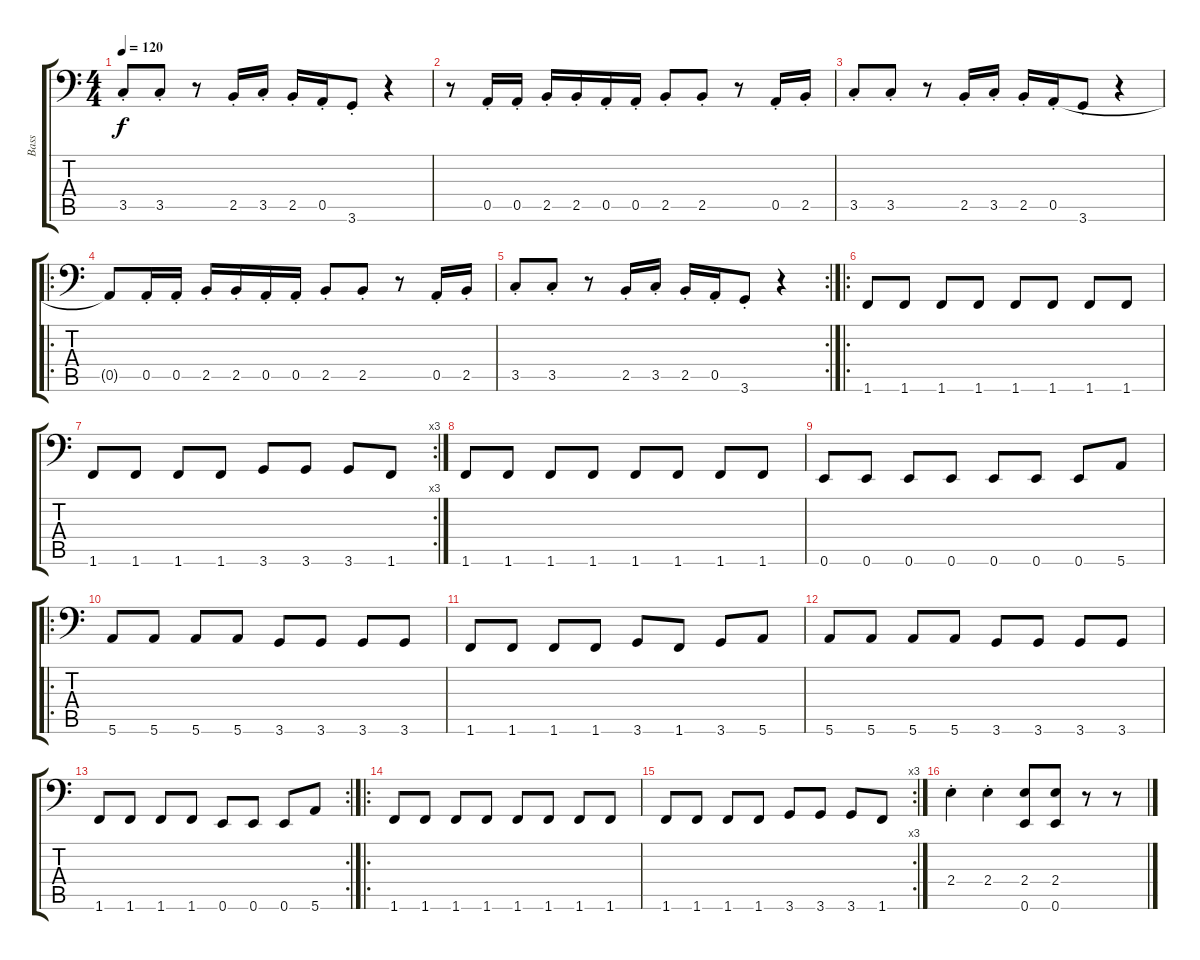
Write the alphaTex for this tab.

\track ("Bass" "Bass") {instrument synthbass1}
\staff {score tabs}
\tuning (E3 B2 G2 D2 A1 E1) {hide}
\ts (4 4)
\tempo 120
\clef f4
\ks c
3.5{st}.8{dy f} 3.5{st}.8 r.8 2.5{st}.16 3.5{st}.16 2.5{st}.16 0.5{st}.16 3.6{st}.8 r.4 |
r.8 0.5{st}.16 0.5{st}.16 2.5{st}.16 2.5{st}.16 0.5{st}.16 0.5{st}.16 2.5{st}.8 2.5{st}.8 r.8 0.5{st}.16 2.5{st}.16 |
3.5{st}.8 3.5{st}.8 r.8 2.5{st}.16 3.5{st}.16 2.5{st}.16 0.5{st}.16 3.6{st}.8 r.4 |
\ro
0.5{t}.8 0.5{st}.16 0.5{st}.16 2.5{st}.16 2.5{st}.16 0.5{st}.16 0.5{st}.16 2.5{st}.8 2.5{st}.8 r.8 0.5{st}.16 2.5{st}.16 |
\rc 2
3.5{st}.8 3.5{st}.8 r.8 2.5{st}.16 3.5{st}.16 2.5{st}.16 0.5{st}.16 3.6{st}.8 r.4 |
\ro
1.6.8 1.6.8 1.6.8 1.6.8 1.6.8 1.6.8 1.6.8 1.6.8 |
\rc 3
1.6.8 1.6.8 1.6.8 1.6.8 3.6.8 3.6.8 3.6.8 1.6.8 |
1.6.8 1.6.8 1.6.8 1.6.8 1.6.8 1.6.8 1.6.8 1.6.8 |
0.6.8 0.6.8 0.6.8 0.6.8 0.6.8 0.6.8 0.6.8 5.6.8 |
\ro
5.6.8 5.6.8 5.6.8 5.6.8 3.6.8 3.6.8 3.6.8 3.6.8 |
1.6.8 1.6.8 1.6.8 1.6.8 3.6.8 1.6.8 3.6.8 5.6.8 |
5.6.8 5.6.8 5.6.8 5.6.8 3.6.8 3.6.8 3.6.8 3.6.8 |
\rc 2
1.6.8 1.6.8 1.6.8 1.6.8 0.6.8 0.6.8 0.6.8 5.6.8 |
\ro
1.6.8 1.6.8 1.6.8 1.6.8 1.6.8 1.6.8 1.6.8 1.6.8 |
\rc 3
1.6.8 1.6.8 1.6.8 1.6.8 3.6.8 3.6.8 3.6.8 1.6.8 |
2.4{st}.4 2.4{st}.4 (2.4 0.6).8 (2.4 0.6).8 r.8 r.8
